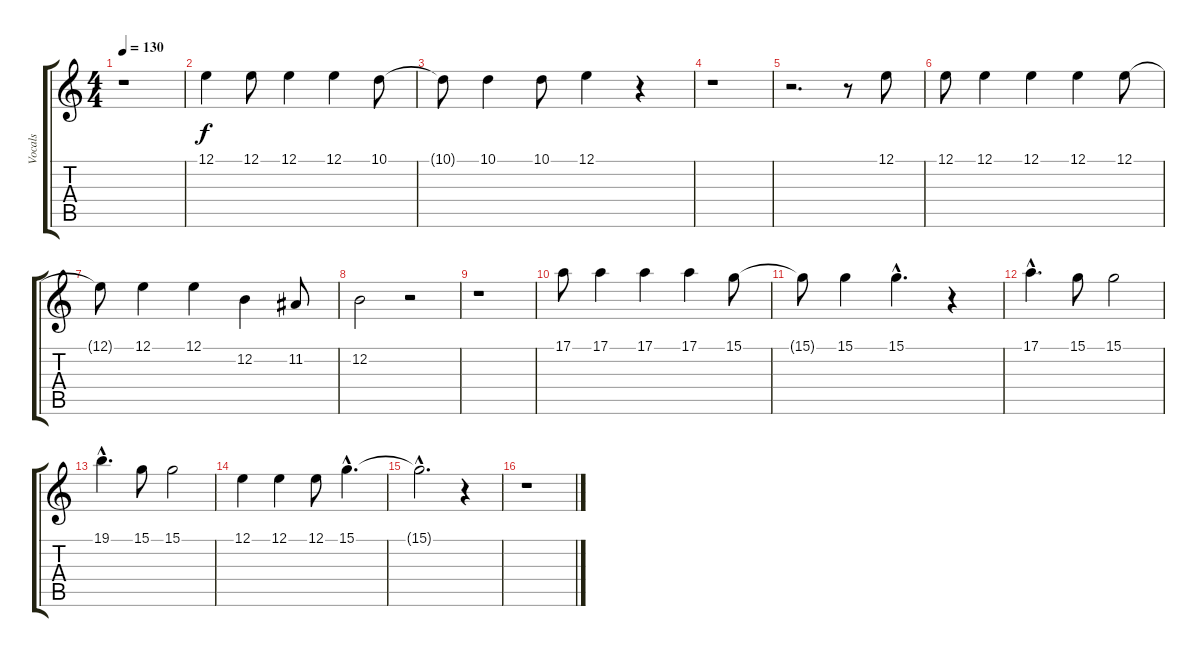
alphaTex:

\track ("Vocals" "Vocals") {instrument baritonesax}
\staff {score tabs}
\tuning (E4 B3 G3 D3 A2 E2) {hide}
\ts (4 4)
\tempo 130
\clef g2
\ks c
r.1{dy f} |
12.1.4 12.1.8 12.1.4 12.1.4 10.1.8 |
10.1{t}.8 10.1.4 10.1.8 12.1.4 r.4 |
r.1 |
r.2{d} r.8 12.1.8 |
12.1.8 12.1.4 12.1.4 12.1.4 12.1.8 |
12.1{t}.8 12.1.4 12.1.4 12.2.4 11.2.8 |
12.2.2 r.2 |
r.1 |
17.1.8 17.1.4 17.1.4 17.1.4 15.1.8 |
15.1{t}.8 15.1.4 15.1{hac}.4{d} r.4 |
17.1{hac}.4{d} 15.1.8 15.1.2 |
19.1{hac}.4{d} 15.1.8 15.1.2 |
12.1.4 12.1.4 12.1.8 15.1{hac}.4{d} |
15.1{hac t}.2{d} r.4 |
r.1
